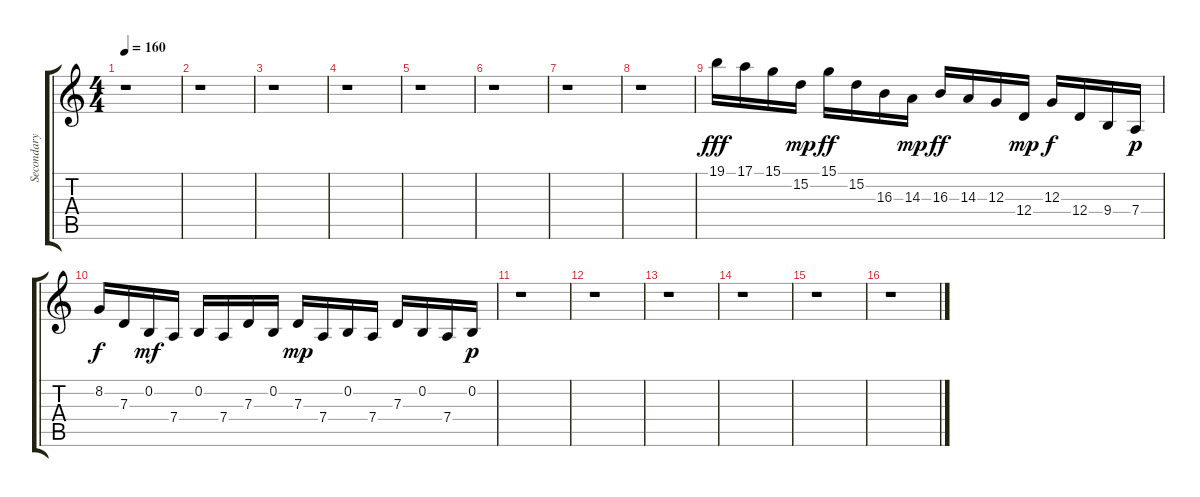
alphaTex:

\track ("Secondary Keyboard Melody" "Secondary ") {instrument lead2sawtooth}
\staff {score tabs}
\tuning (E4 B3 G3 D3 A2 E2) {hide}
\ts (4 4)
\tempo 160
\clef g2
\ks c
r.1{dy f volume 11 balance 8} |
r.1 |
r.1 |
r.1 |
r.1 |
r.1 |
r.1 |
r.1 |
19.1.16{dy fff} 17.1.16 15.1.16 15.2.16{dy mp} 15.1.16{dy ff} 15.2.16 16.3.16 14.3.16{dy mp} 16.3.16{dy ff} 14.3.16 12.3.16 12.4.16{dy mp} 12.3.16{dy f} 12.4.16 9.4.16 7.4.16{dy p} |
8.2.16{dy f} 7.3.16 0.2.16{dy mf} 7.4.16 0.2.16 7.4.16 7.3.16 0.2.16 7.3.16{dy mp} 7.4.16 0.2.16 7.4.16 7.3.16 0.2.16 7.4.16 0.2.16{dy p} |
r.1 |
r.1 |
r.1 |
r.1 |
r.1 |
r.1
